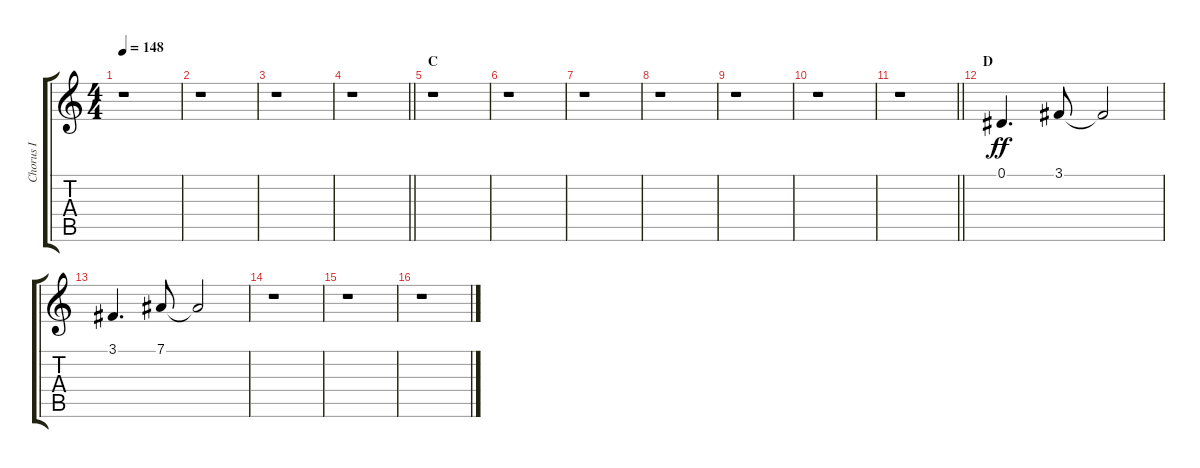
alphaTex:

\track ("Chorus I" "Chorus I") {instrument voiceoohs}
\staff {score tabs}
\tuning (Eb4 Bb3 Gb3 Db3 Ab2 Eb2) {hide}
\ts (4 4)
\tempo 148
\clef g2
\ks c
r.1{dy ff} |
r.1 |
r.1 |
\barLineRight lightlight
r.1 |
\section ("" "C")
r.1 |
r.1 |
r.1 |
r.1 |
r.1 |
r.1 |
\barLineRight lightlight
r.1 |
\section ("" "D")
0.1.4{d} 3.1.8 3.1{t}.2 |
3.1.4{d} 7.1.8 7.1{t}.2 |
r.1 |
r.1 |
r.1
